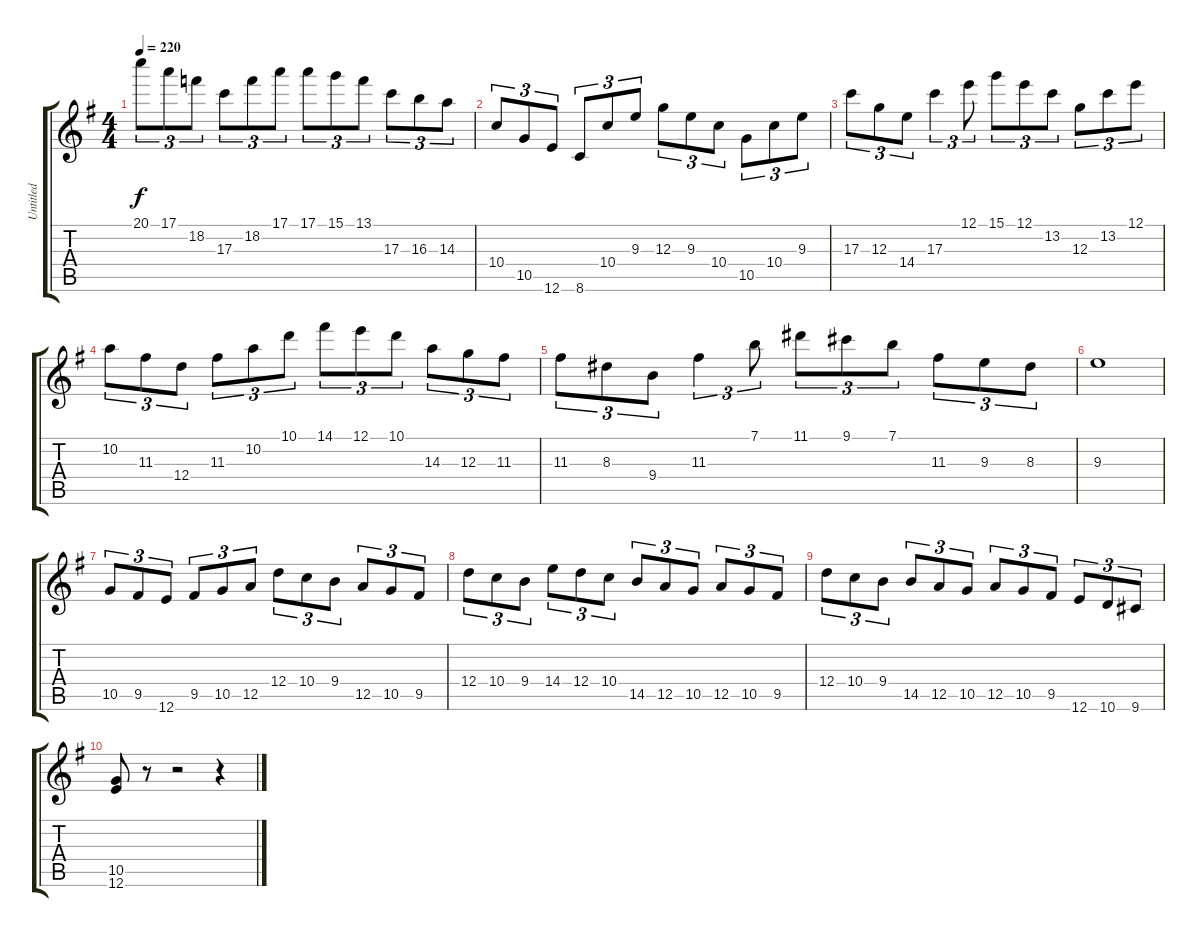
\track ("Untitled" "Untitled") {instrument overdrivenguitar}
\staff {score tabs}
\tuning (E4 B3 G3 D3 A2 E2) {hide}
\ts (4 4)
\tempo 220
\clef g2
\ks g
20.1.8{tu (3 2) dy f} 17.1.8{tu (3 2)} 18.2.8{tu (3 2)} 17.3.8{tu (3 2)} 18.2.8{tu (3 2)} 17.1.8{tu (3 2)} 17.1.8{tu (3 2)} 15.1.8{tu (3 2)} 13.1.8{tu (3 2)} 17.3.8{tu (3 2)} 16.3.8{tu (3 2)} 14.3.8{tu (3 2)} |
10.4.8{tu (3 2)} 10.5.8{tu (3 2)} 12.6.8{tu (3 2)} 8.6.8{tu (3 2)} 10.4.8{tu (3 2)} 9.3.8{tu (3 2)} 12.3.8{tu (3 2)} 9.3.8{tu (3 2)} 10.4.8{tu (3 2)} 10.5.8{tu (3 2)} 10.4.8{tu (3 2)} 9.3.8{tu (3 2)} |
17.3.8{tu (3 2)} 12.3.8{tu (3 2)} 14.4.8{tu (3 2)} 17.3.4{tu (3 2)} 12.1.8{tu (3 2)} 15.1.8{tu (3 2)} 12.1.8{tu (3 2)} 13.2.8{tu (3 2)} 12.3.8{tu (3 2)} 13.2.8{tu (3 2)} 12.1.8{tu (3 2)} |
10.2.8{tu (3 2)} 11.3.8{tu (3 2)} 12.4.8{tu (3 2)} 11.3.8{tu (3 2)} 10.2.8{tu (3 2)} 10.1.8{tu (3 2)} 14.1.8{tu (3 2)} 12.1.8{tu (3 2)} 10.1.8{tu (3 2)} 14.3.8{tu (3 2)} 12.3.8{tu (3 2)} 11.3.8{tu (3 2)} |
11.3.8{tu (3 2)} 8.3.8{tu (3 2)} 9.4.8{tu (3 2)} 11.3.4{tu (3 2)} 7.1.8{tu (3 2)} 11.1.8{tu (3 2)} 9.1.8{tu (3 2)} 7.1.8{tu (3 2)} 11.3.8{tu (3 2)} 9.3.8{tu (3 2)} 8.3.8{tu (3 2)} |
9.3.1 |
10.5.8{tu (3 2)} 9.5.8{tu (3 2)} 12.6.8{tu (3 2)} 9.5.8{tu (3 2)} 10.5.8{tu (3 2)} 12.5.8{tu (3 2)} 12.4.8{tu (3 2)} 10.4.8{tu (3 2)} 9.4.8{tu (3 2)} 12.5.8{tu (3 2)} 10.5.8{tu (3 2)} 9.5.8{tu (3 2)} |
12.4.8{tu (3 2)} 10.4.8{tu (3 2)} 9.4.8{tu (3 2)} 14.4.8{tu (3 2)} 12.4.8{tu (3 2)} 10.4.8{tu (3 2)} 14.5.8{tu (3 2)} 12.5.8{tu (3 2)} 10.5.8{tu (3 2)} 12.5.8{tu (3 2)} 10.5.8{tu (3 2)} 9.5.8{tu (3 2)} |
12.4.8{tu (3 2)} 10.4.8{tu (3 2)} 9.4.8{tu (3 2)} 14.5.8{tu (3 2)} 12.5.8{tu (3 2)} 10.5.8{tu (3 2)} 12.5.8{tu (3 2)} 10.5.8{tu (3 2)} 9.5.8{tu (3 2)} 12.6.8{tu (3 2)} 10.6.8{tu (3 2)} 9.6.8{tu (3 2)} |
(10.5 12.6).8 r.8 r.2 r.4
